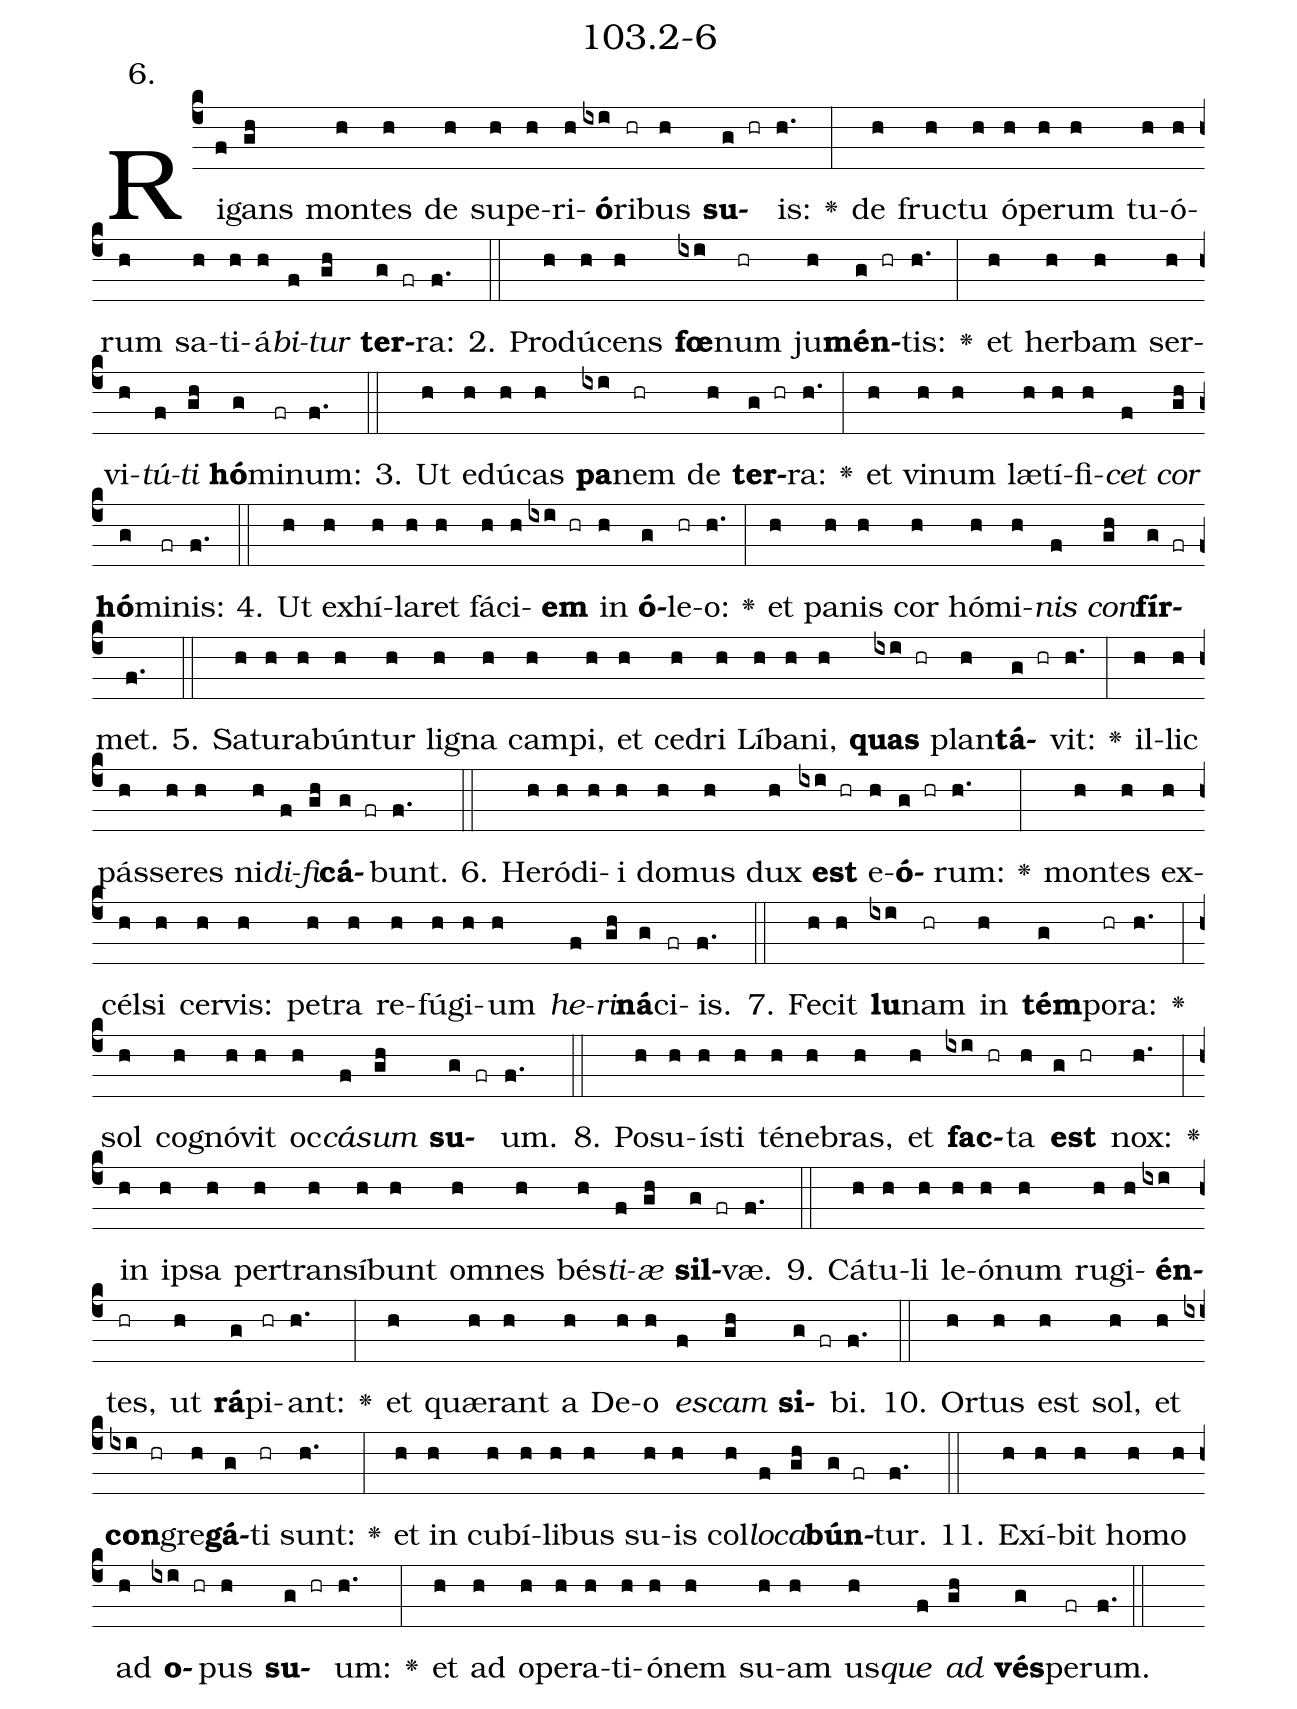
name: 103.2-6;
annotation: 6.;
%%
(c4)Ri(f)gans(gh) mon(h)tes(h) de(h) su(h)pe(h)ri(h)<b>ó</b>(ixi)ri(hr)bus(h) <b>su</b>(g hr)is:(h.) <v>\greheightstar</v>(:) de(h) fruc(h)tu(h) ó(h)pe(h)rum(h) tu(h)ó(h)rum(h) sa(h)ti(h)á(h)<i>bi</i>(f)<i>tur</i>(gh) <b>ter</b>(g fr)ra:(f.) (::)
2. Pro(h)dú(h)cens(h) <b>fœ</b>(ixi)num(hr) ju(h)<b>mén</b>(g hr)tis:(h.) <v>\greheightstar</v>(:) et(h) her(h)bam(h) ser(h)vi(h)<i>tú</i>(f)<i>ti</i>(gh) <b>hó</b>(g)mi(fr)num:(f.) (::)
3. Ut(h) e(h)dú(h)cas(h) <b>pa</b>(ixi)nem(hr) de(h) <b>ter</b>(g hr)ra:(h.) <v>\greheightstar</v>(:) et(h) vi(h)num(h) læ(h)tí(h)fi(h)<i>cet</i>(f) <i>cor</i>(gh) <b>hó</b>(g)mi(fr)nis:(f.) (::)
4. Ut(h) ex(h)hí(h)la(h)ret(h) fá(h)ci(h)<b>em</b>(ixi hr) in(h) <b>ó</b>(g)le(hr)o:(h.) <v>\greheightstar</v>(:) et(h) pa(h)nis(h) cor(h) hó(h)mi(h)<i>nis</i>(f) <i>con</i>(gh)<b>fír</b>(g fr)met.(f.) (::)
5. Sa(h)tu(h)ra(h)bún(h)tur(h) li(h)gna(h) cam(h)pi,(h) et(h) ce(h)dri(h) Lí(h)ba(h)ni,(h) <b>quas</b>(ixi hr) plan(h)<b>tá</b>(g hr)vit:(h.) <v>\greheightstar</v>(:) il(h)lic(h) pás(h)se(h)res(h) ni(h)<i>di</i>(f)<i>fi</i>(gh)<b>cá</b>(g fr)bunt.(f.) (::)
6. He(h)ró(h)di(h)i(h) do(h)mus(h) dux(h) <b>est</b>(ixi hr) e(h)<b>ó</b>(g hr)rum:(h.) <v>\greheightstar</v>(:) mon(h)tes(h) ex(h)cél(h)si(h) cer(h)vis:(h) pe(h)tra(h) re(h)fú(h)gi(h)um(h) <i>he</i>(f)<i>ri</i>(gh)<b>ná</b>(g)ci(fr)is.(f.) (::)
7. Fe(h)cit(h) <b>lu</b>(ixi)nam(hr) in(h) <b>tém</b>(g)po(hr)ra:(h.) <v>\greheightstar</v>(:) sol(h) co(h)gnó(h)vit(h) oc(h)<i>cá</i>(f)<i>sum</i>(gh) <b>su</b>(g fr)um.(f.) (::)
8. Po(h)su(h)ís(h)ti(h) té(h)ne(h)bras,(h) et(h) <b>fac</b>(ixi hr)ta(h) <b>est</b>(g hr) nox:(h.) <v>\greheightstar</v>(:) in(h) ip(h)sa(h) per(h)trans(h)í(h)bunt(h) om(h)nes(h) bés(h)<i>ti</i>(f)<i>æ</i>(gh) <b>sil</b>(g fr)væ.(f.) (::)
9. Cá(h)tu(h)li(h) le(h)ó(h)num(h) ru(h)gi(h)<b>én</b>(ixi)tes,(hr) ut(h) <b>rá</b>(g)pi(hr)ant:(h.) <v>\greheightstar</v>(:) et(h) quæ(h)rant(h) a(h) De(h)o(h) <i>es</i>(f)<i>cam</i>(gh) <b>si</b>(g fr)bi.(f.) (::)
10. Or(h)tus(h) est(h) sol,(h) et(h) <b>con</b>(ixi hr)gre(h)<b>gá</b>(g)ti(hr) sunt:(h.) <v>\greheightstar</v>(:) et(h) in(h) cu(h)bí(h)li(h)bus(h) su(h)is(h) col(h)<i>lo</i>(f)<i>ca</i>(gh)<b>bún</b>(g fr)tur.(f.) (::)
11. Ex(h)í(h)bit(h) ho(h)mo(h) ad(h) <b>o</b>(ixi hr)pus(h) <b>su</b>(g hr)um:(h.) <v>\greheightstar</v>(:) et(h) ad(h) o(h)pe(h)ra(h)ti(h)ó(h)nem(h) su(h)am(h) us(h)<i>que</i>(f) <i>ad</i>(gh) <b>vés</b>(g)pe(fr)rum.(f.) (::)
